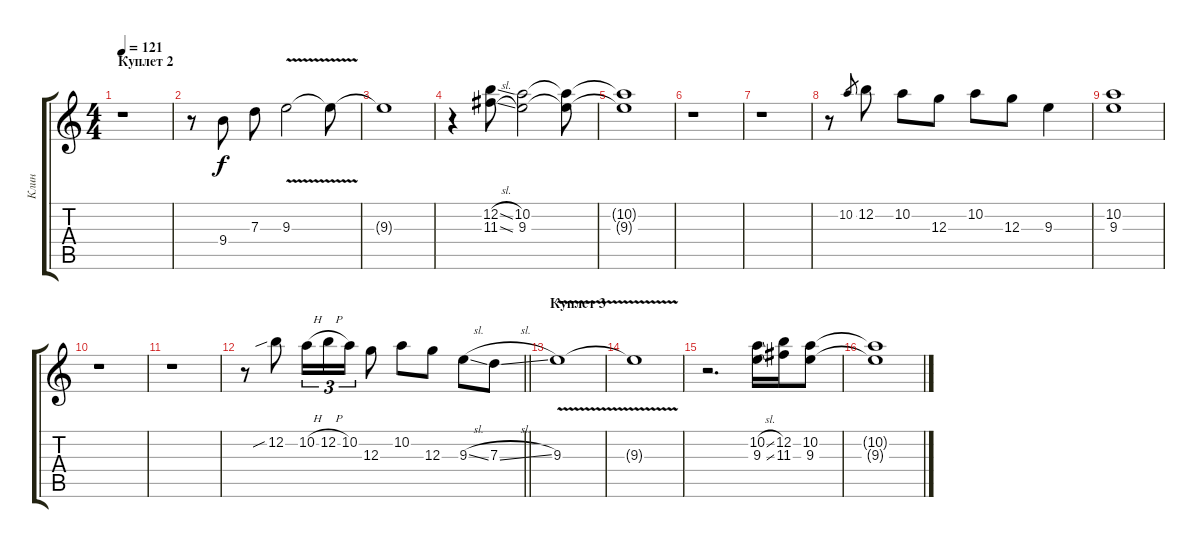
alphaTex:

\track ("Клин" "Клин") {instrument electricguitarclean}
\staff {score tabs}
\tuning (E4 B3 G3 D3 A2 E2) {hide}
\ts (4 4)
\section ("" "Куплет 2")
\tempo 121
\clef g2
\ks c
r.1{dy f} |
r.8 9.4.8 7.3.8 9.3{v}.2 9.3{t}.8 |
9.3{t}.1 |
r.4 (12.2{sl} 11.3{sl}).8 (10.2 9.3).2 (10.2{t} 9.3{t}).8 |
(10.2{t} 9.3{t}).1 |
r.1 |
r.1 |
r.8 10.2.8{gr} 12.2.8 10.2.8 12.3.8 10.2.8 12.3.8 9.3.4 |
(10.2 9.3).1 |
r.1 |
r.1 |
\barLineRight lightlight
r.8 12.2{sib}.8 10.2{h}.16{tu (3 2)} 12.2{h}.16{tu (3 2)} 10.2.16{tu (3 2)} 12.3.8 10.2.8 12.3.8 9.3{sl}.8 7.3{sl}.8 |
\section ("" "Куплет 3")
9.3{v}.1 |
9.3{t}.1 |
r.2{d} (10.2{sl} 9.3{sl}).16 (12.2 11.3).16 (10.2 9.3).8 |
(10.2{t} 9.3{t}).1
